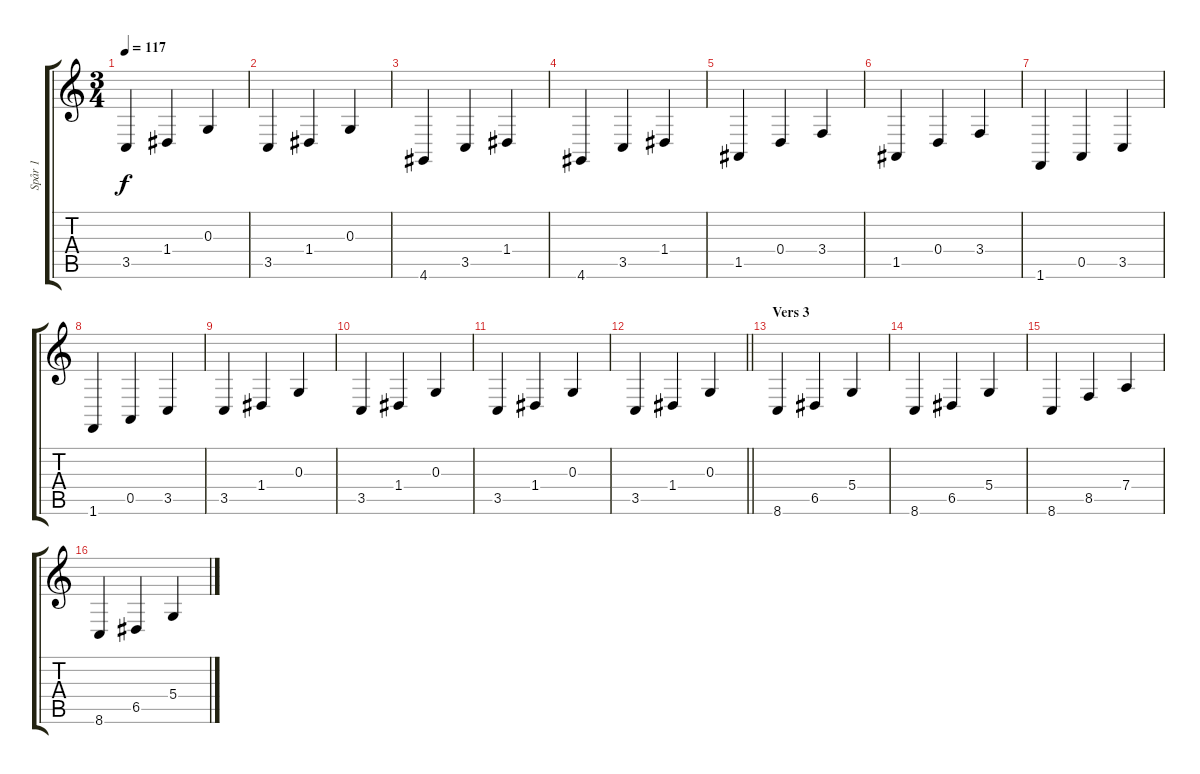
\track ("Spår 1" "Spår 1") {instrument acousticgrandpiano}
\staff {score tabs}
\tuning (E4 B3 G3 D3 A2 E2) {hide}
\ts (3 4)
\tempo 117
\clef g2
\ks c
3.5.4{dy f} 1.4.4 0.3.4 |
3.5.4 1.4.4 0.3.4 |
4.6.4 3.5.4 1.4.4 |
4.6.4 3.5.4 1.4.4 |
1.5.4 0.4.4 3.4.4 |
1.5.4 0.4.4 3.4.4 |
1.6.4 0.5.4 3.5.4 |
1.6.4 0.5.4 3.5.4 |
3.5.4 1.4.4 0.3.4 |
3.5.4 1.4.4 0.3.4 |
3.5.4 1.4.4 0.3.4 |
\barLineRight lightlight
3.5.4 1.4.4 0.3.4 |
\section ("" "Vers 3")
8.6.4 6.5.4 5.4.4 |
8.6.4 6.5.4 5.4.4 |
8.6.4 8.5.4 7.4.4 |
8.6.4 6.5.4 5.4.4
